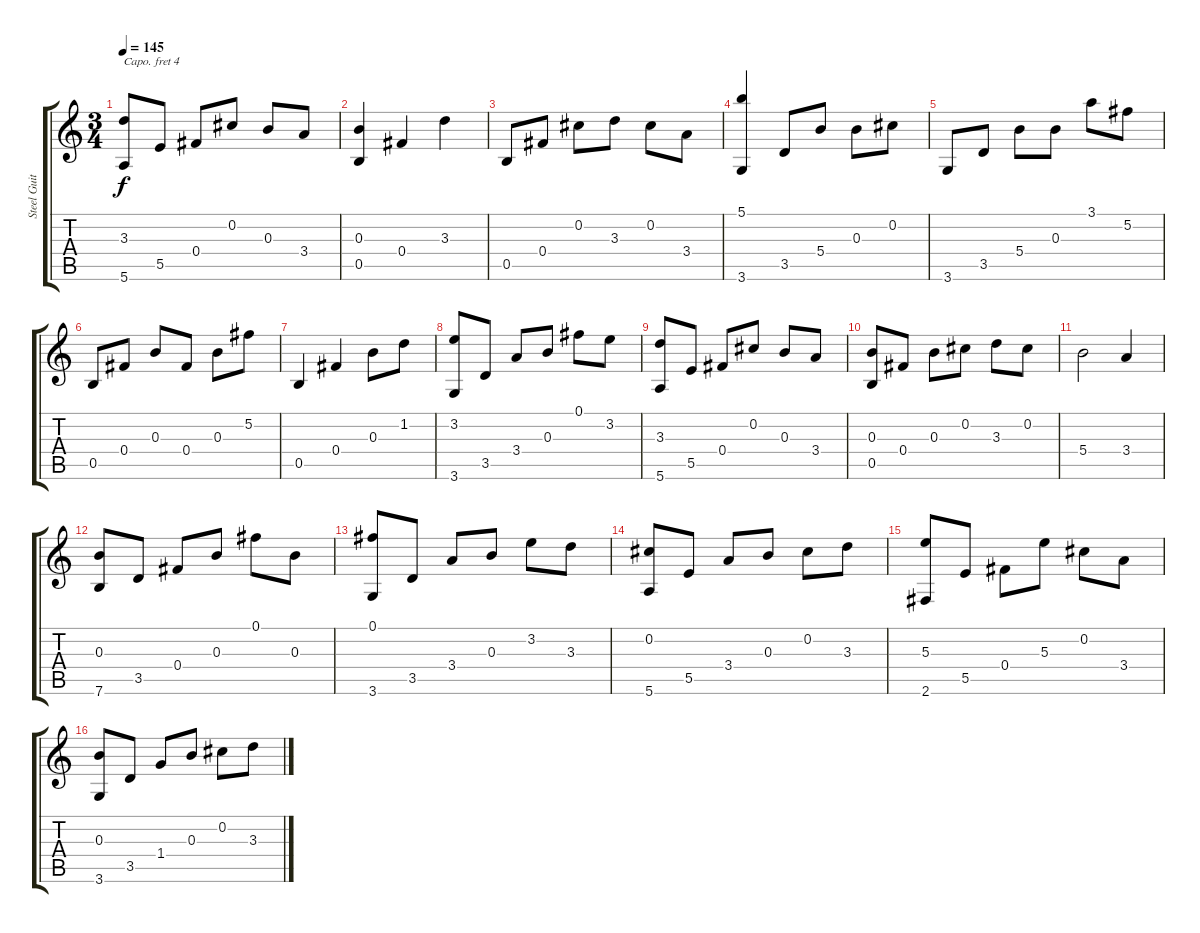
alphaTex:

\track ("Steel Guitar" "Steel Guit") {instrument acousticguitarsteel}
\staff {score tabs}
\capo 4
\tuning (D4 A3 G3 D3 G2 C2) {hide}
\ts (3 4)
\tempo 145
\clef g2
\ks c
(3.3 5.6).8{dy f} 5.5.8 0.4.8 0.2.8 0.3.8 3.4.8 |
(0.3 0.5).4 0.4.4 3.3.4 |
0.5.8 0.4.8 0.2.8 3.3.8 0.2.8 3.4.8 |
(5.1 3.6).4 3.5.8 5.4.8 0.3.8 0.2.8 |
3.6.8 3.5.8 5.4.8 0.3.8 3.1.8 5.2.8 |
0.5.8 0.4.8 0.3.8 0.4.8 0.3.8 5.2.8 |
0.5.4 0.4.4 0.3.8 1.2.8 |
(3.2 3.6).8 3.5.8 3.4.8 0.3.8 0.1.8 3.2.8 |
(3.3 5.6).8 5.5.8 0.4.8 0.2.8 0.3.8 3.4.8 |
(0.3 0.5).8 0.4.8 0.3.8 0.2.8 3.3.8 0.2.8 |
5.4.2 3.4.4 |
(0.3 7.6).8 3.5.8 0.4.8 0.3.8 0.1.8 0.3.8 |
(0.1 3.6).8 3.5.8 3.4.8 0.3.8 3.2.8 3.3.8 |
(0.2 5.6).8 5.5.8 3.4.8 0.3.8 0.2.8 3.3.8 |
(5.3 2.6).8 5.5.8 0.4.8 5.3.8 0.2.8 3.4.8 |
(0.3 3.6).8 3.5.8 1.4.8 0.3.8 0.2.8 3.3.8
